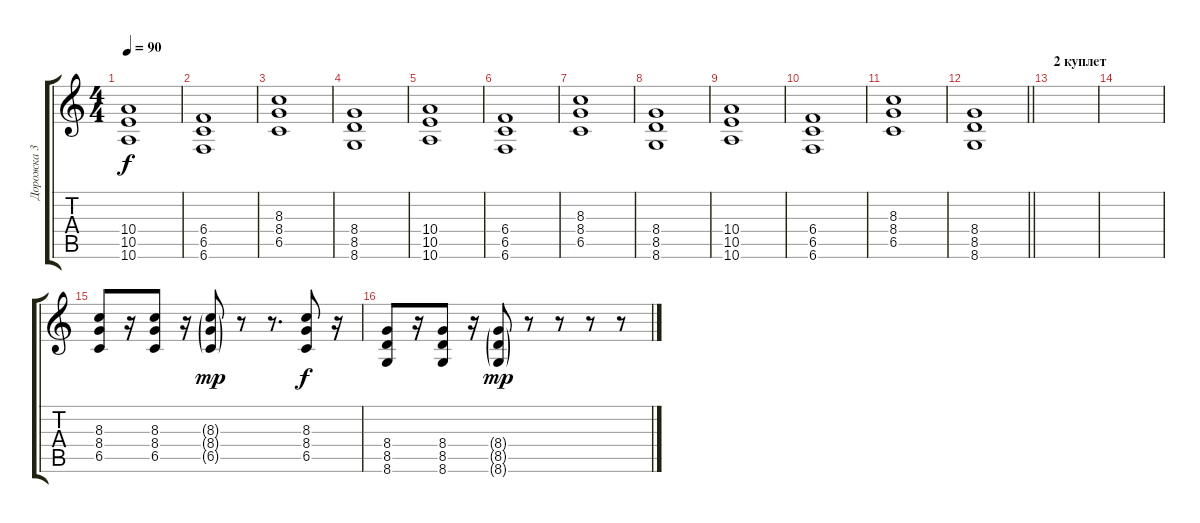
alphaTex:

\track ("Дорожка 3" "Дорожка 3") {instrument distortionguitar}
\staff {score tabs}
\tuning (Db4 Ab3 E3 B2 Gb2 B1) {hide}
\ts (4 4)
\tempo 90
\clef g2
\ks c
(10.4 10.5 10.6).1{dy f} |
(6.4 6.5 6.6).1 |
(8.3 8.4 6.5).1 |
(8.4 8.5 8.6).1 |
(10.4 10.5 10.6).1 |
(6.4 6.5 6.6).1 |
(8.3 8.4 6.5).1 |
(8.4 8.5 8.6).1 |
(10.4 10.5 10.6).1 |
(6.4 6.5 6.6).1 |
(8.3 8.4 6.5).1 |
\barLineRight lightlight
(8.4 8.5 8.6).1 |
\section ("" "2 куплет")
|
|
(8.3 8.4 6.5).8{volume 6 instrument overdrivenguitar} r.16 (8.3 8.4 6.5).8 r.16 (8.3{g} 8.4{g} 6.5{g}).8{dy mp} r.8 r.8{d} (8.3 8.4 6.5).8{dy f} r.16 |
(8.4 8.5 8.6).8 r.16 (8.4 8.5 8.6).8 r.16 (8.4{g} 8.5{g} 8.6{g}).8{dy mp} r.8 r.8 r.8 r.8
